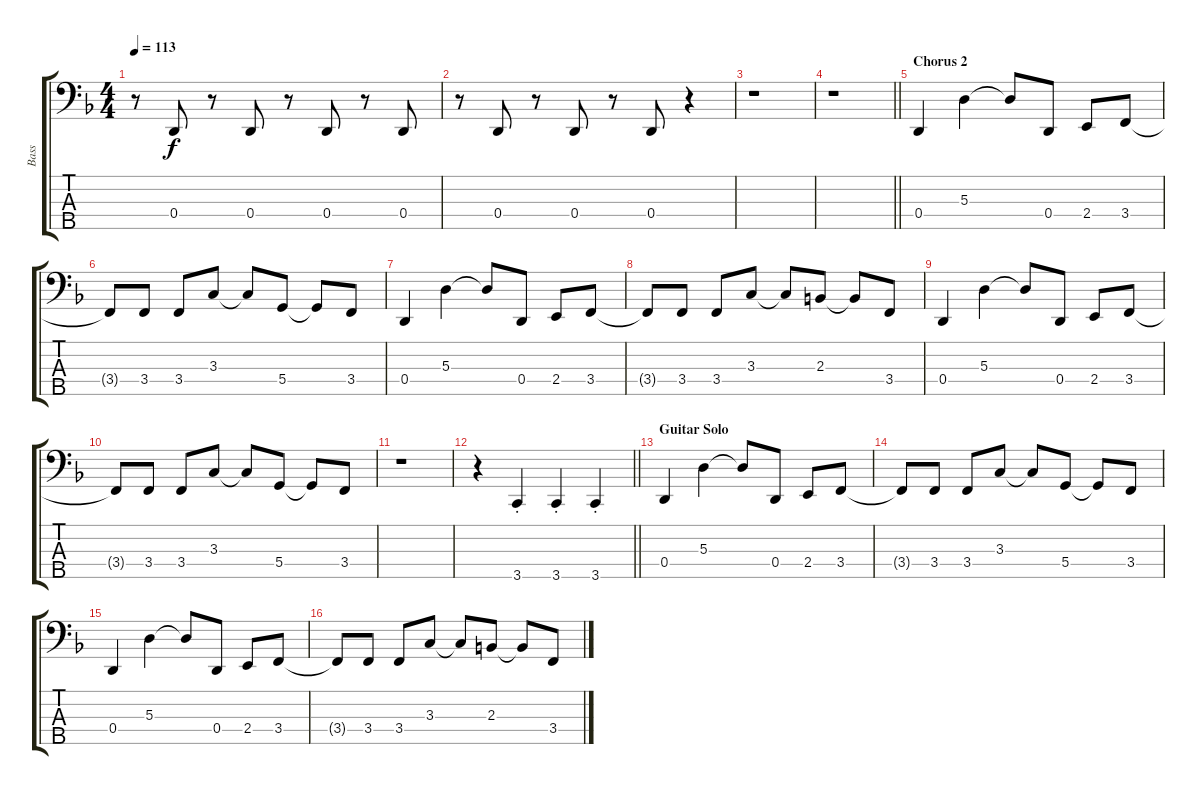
\track ("Bass" "Bass") {instrument electricbassfinger}
\staff {score tabs}
\tuning (G2 D2 A1 D1 A0) {hide}
\ts (4 4)
\tempo 113
\clef f4
\ks dminor
r.8{dy f} 0.4.8 r.8 0.4.8 r.8 0.4.8 r.8 0.4.8 |
r.8 0.4.8 r.8 0.4.8 r.8 0.4.8 r.4 |
r.1 |
\barLineRight lightlight
r.1 |
\section ("" "Chorus 2")
0.4.4 5.3.4 5.3{t}.8 0.4.8 2.4.8 3.4.8 |
3.4{t}.8 3.4.8 3.4.8 3.3.8 3.3{t}.8 5.4.8 5.4{t}.8 3.4.8 |
0.4.4 5.3.4 5.3{t}.8 0.4.8 2.4.8 3.4.8 |
3.4{t}.8 3.4.8 3.4.8 3.3.8 3.3{t}.8 2.3.8 2.3{t}.8 3.4.8 |
0.4.4 5.3.4 5.3{t}.8 0.4.8 2.4.8 3.4.8 |
3.4{t}.8 3.4.8 3.4.8 3.3.8 3.3{t}.8 5.4.8 5.4{t}.8 3.4.8 |
r.1 |
\barLineRight lightlight
r.4 3.5{st}.4 3.5{st}.4 3.5{st}.4 |
\section ("" "Guitar Solo")
0.4.4 5.3.4 5.3{t}.8 0.4.8 2.4.8 3.4.8 |
3.4{t}.8 3.4.8 3.4.8 3.3.8 3.3{t}.8 5.4.8 5.4{t}.8 3.4.8 |
0.4.4 5.3.4 5.3{t}.8 0.4.8 2.4.8 3.4.8 |
3.4{t}.8 3.4.8 3.4.8 3.3.8 3.3{t}.8 2.3.8 2.3{t}.8 3.4.8
